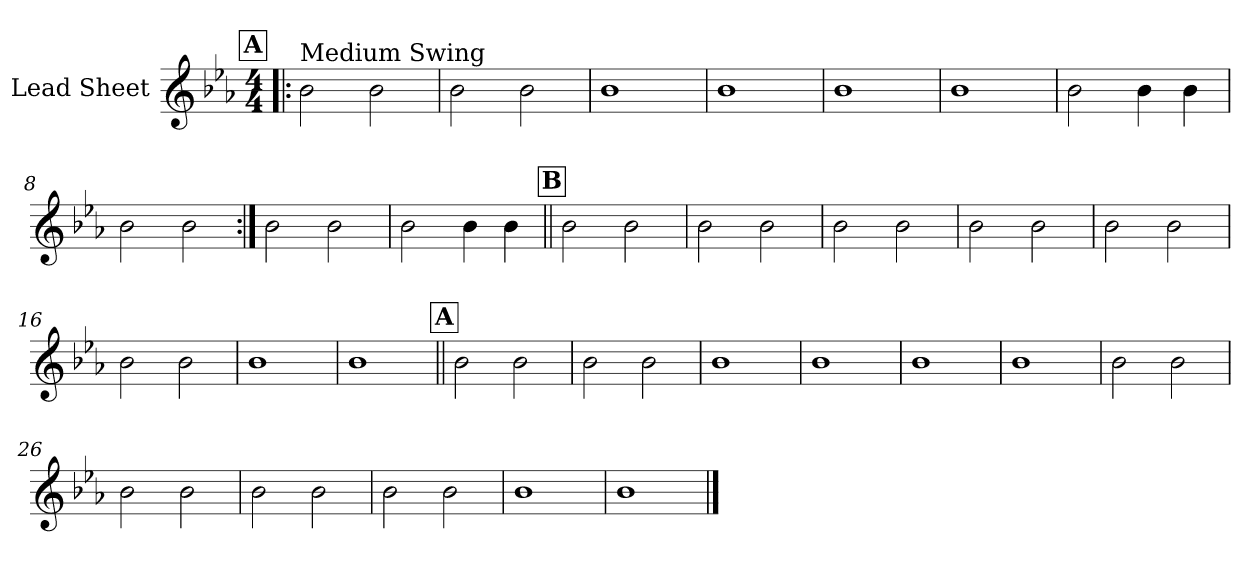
**kern
*part1
*staff1
*I"Lead Sheet
*clefG2
*k[b-e-a-]
*E-:
*M4/4
!!LO:REH:place=s1:a:fs=14:t=A
=1!|:
!LO:TX:a:t=Medium Swing
2b-\
2b-\
=2
2b-\
2b-\
=3
1b-
=4
1b-
!!LO:LB:g=z
=5
1b-
=6
1b-
=7
2b-\
4b-\
4b-\
=8
2b-\
2b-\
!!LO:LB:g=z
=9:|!
2b-\
2b-\
=10
2b-\
4b-\
4b-\
!!LO:LB:g=z
!!LO:REH:place=s1:a:fs=14:t=B
=11||
2b-\
2b-\
=12
2b-\
2b-\
=13
2b-\
2b-\
=14
2b-\
2b-\
!!LO:LB:g=z
=15
2b-\
2b-\
=16
2b-\
2b-\
=17
1b-
=18
1b-
!!LO:LB:g=z
!!LO:REH:place=s1:a:fs=14:t=A
=19||
2b-\
2b-\
=20
2b-\
2b-\
=21
1b-
=22
1b-
!!LO:LB:g=z
=23
1b-
=24
1b-
=25
2b-\
2b-\
=26
2b-\
2b-\
!!LO:LB:g=z
=27
2b-\
2b-\
=28
2b-\
2b-\
=29
1b-
=30
1b-
==
*-
